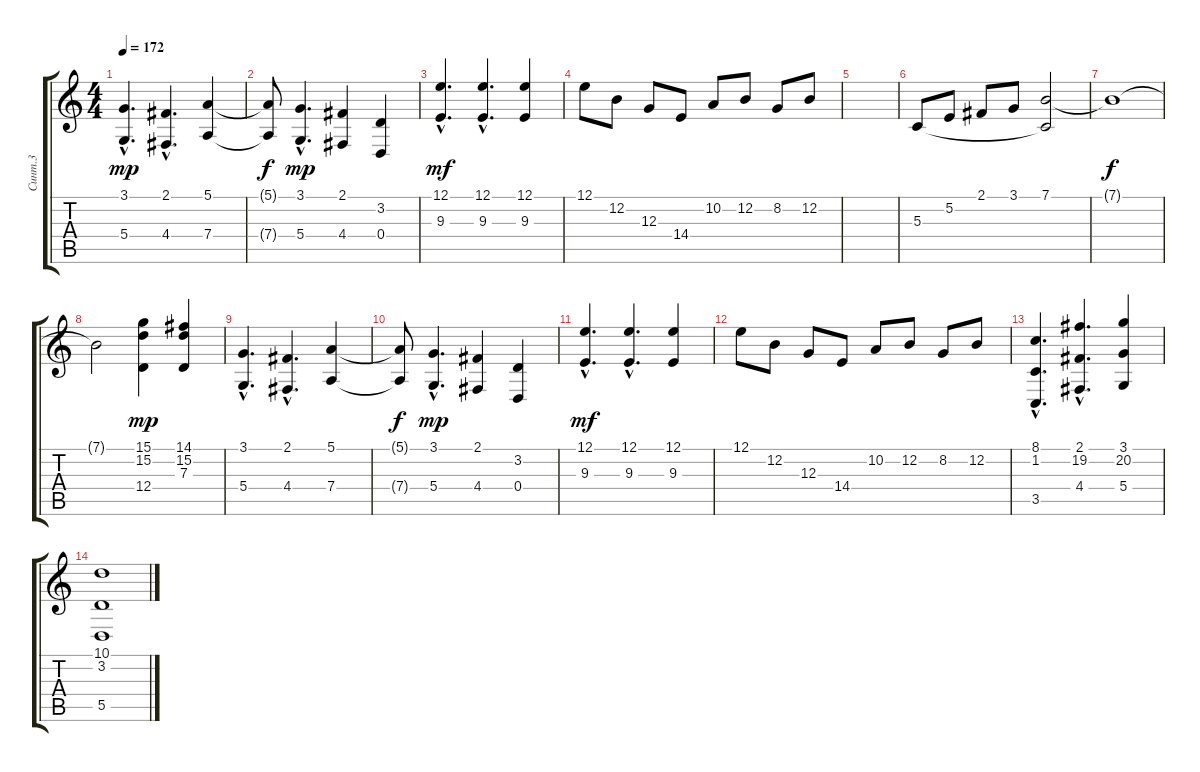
\track ("Синт.3" "Синт.3") {instrument stringensemble1}
\staff {score tabs}
\tuning (E4 B3 G3 D3 A2 E2) {hide}
\ts (4 4)
\tempo 172
\clef g2
\ks c
(3.1{hac} 5.4{hac}).4{d dy mp volume 11} (2.1{hac} 4.4{hac}).4{d} (5.1 7.4).4 |
(5.1{t} 7.4{t}).8{dy f} (3.1{hac} 5.4{hac}).4{d dy mp} (2.1 4.4).4 (3.2 0.4).4 |
(12.1{hac} 9.3{hac}).4{d dy mf} (12.1{hac} 9.3{hac}).4{d} (12.1 9.3).4 |
12.1.8{volume 9} 12.2.8 12.3.8 14.4.8 10.2.8 12.2.8 8.2.8 12.2.8 |
|
5.3.8{volume 9 instrument electricgrandpiano} 5.2.8 2.1.8 3.1.8 (7.1 5.3{t}).2 |
7.1{t}.1{dy f} |
7.1{t}.2 (15.1 15.2 12.4).4{dy mp} (14.1 15.2 7.3).4 |
(3.1{hac} 5.4{hac}).4{d volume 11} (2.1{hac} 4.4{hac}).4{d} (5.1 7.4).4 |
(5.1{t} 7.4{t}).8{dy f} (3.1{hac} 5.4{hac}).4{d dy mp} (2.1 4.4).4 (3.2 0.4).4 |
(12.1{hac} 9.3{hac}).4{d dy mf} (12.1{hac} 9.3{hac}).4{d} (12.1 9.3).4 |
12.1.8{volume 9} 12.2.8 12.3.8 14.4.8 10.2.8 12.2.8 8.2.8 12.2.8 |
(8.1{hac} 1.2{hac} 3.5{hac}).4{d} (2.1{hac} 19.2{hac} 4.4{hac}).4{d} (3.1 20.2 5.4).4 |
(10.1 3.2 5.5).1
